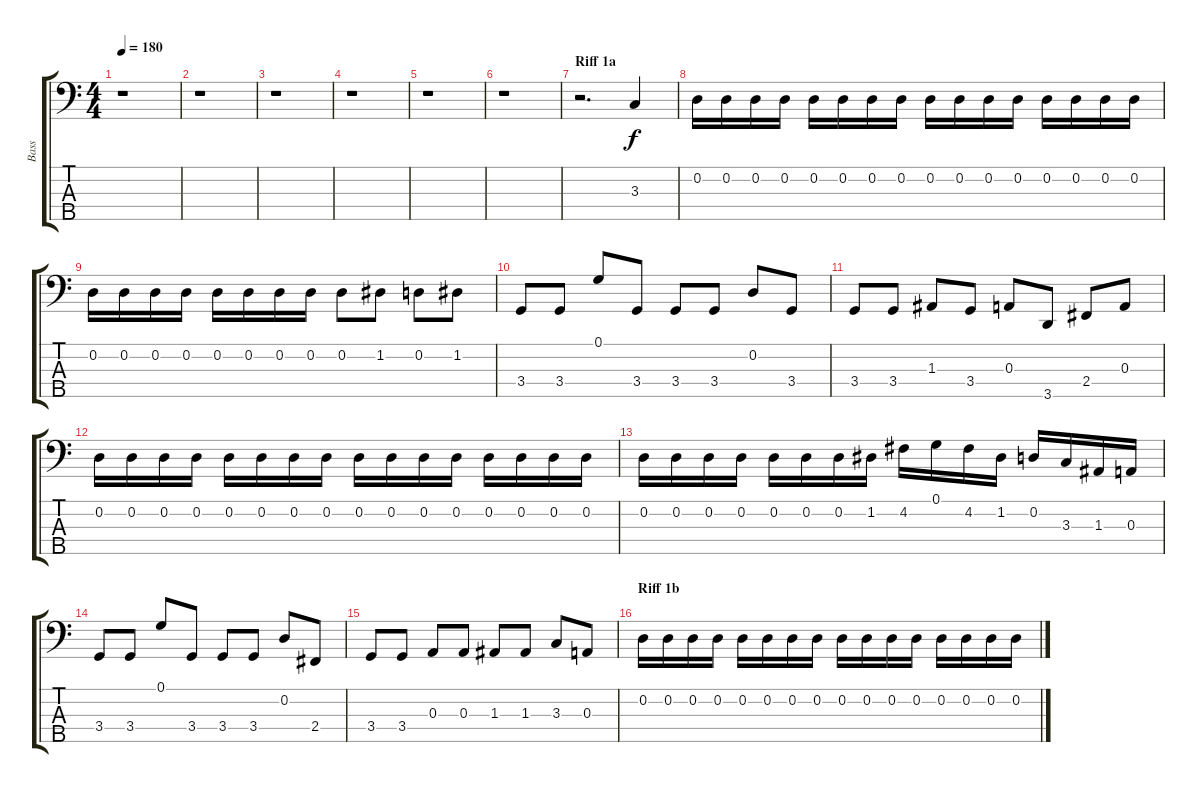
\track ("Bass" "Bass") {instrument electricbassfinger}
\staff {score tabs}
\tuning (G2 D2 A1 E1 B0) {hide}
\ts (4 4)
\tempo 180
\clef f4
\ks c
r.1{dy f instrument electricbassfinger} |
r.1 |
r.1 |
r.1 |
r.1 |
r.1 |
\section ("" "Riff 1a")
r.2{d} 3.3.4 |
0.2.16 0.2.16 0.2.16 0.2.16 0.2.16 0.2.16 0.2.16 0.2.16 0.2.16 0.2.16 0.2.16 0.2.16 0.2.16 0.2.16 0.2.16 0.2.16 |
0.2.16 0.2.16 0.2.16 0.2.16 0.2.16 0.2.16 0.2.16 0.2.16 0.2.8 1.2.8 0.2.8 1.2.8 |
3.4.8 3.4.8 0.1.8 3.4.8 3.4.8 3.4.8 0.2.8 3.4.8 |
3.4.8 3.4.8 1.3.8 3.4.8 0.3.8 3.5.8 2.4.8 0.3.8 |
0.2.16 0.2.16 0.2.16 0.2.16 0.2.16 0.2.16 0.2.16 0.2.16 0.2.16 0.2.16 0.2.16 0.2.16 0.2.16 0.2.16 0.2.16 0.2.16 |
0.2.16 0.2.16 0.2.16 0.2.16 0.2.16 0.2.16 0.2.16 1.2.16 4.2.16 0.1.16 4.2.16 1.2.16 0.2.16 3.3.16 1.3.16 0.3.16 |
3.4.8 3.4.8 0.1.8 3.4.8 3.4.8 3.4.8 0.2.8 2.4.8 |
3.4.8 3.4.8 0.3.8 0.3.8 1.3.8 1.3.8 3.3.8 0.3.8 |
\section ("" "Riff 1b")
0.2.16 0.2.16 0.2.16 0.2.16 0.2.16 0.2.16 0.2.16 0.2.16 0.2.16 0.2.16 0.2.16 0.2.16 0.2.16 0.2.16 0.2.16 0.2.16
